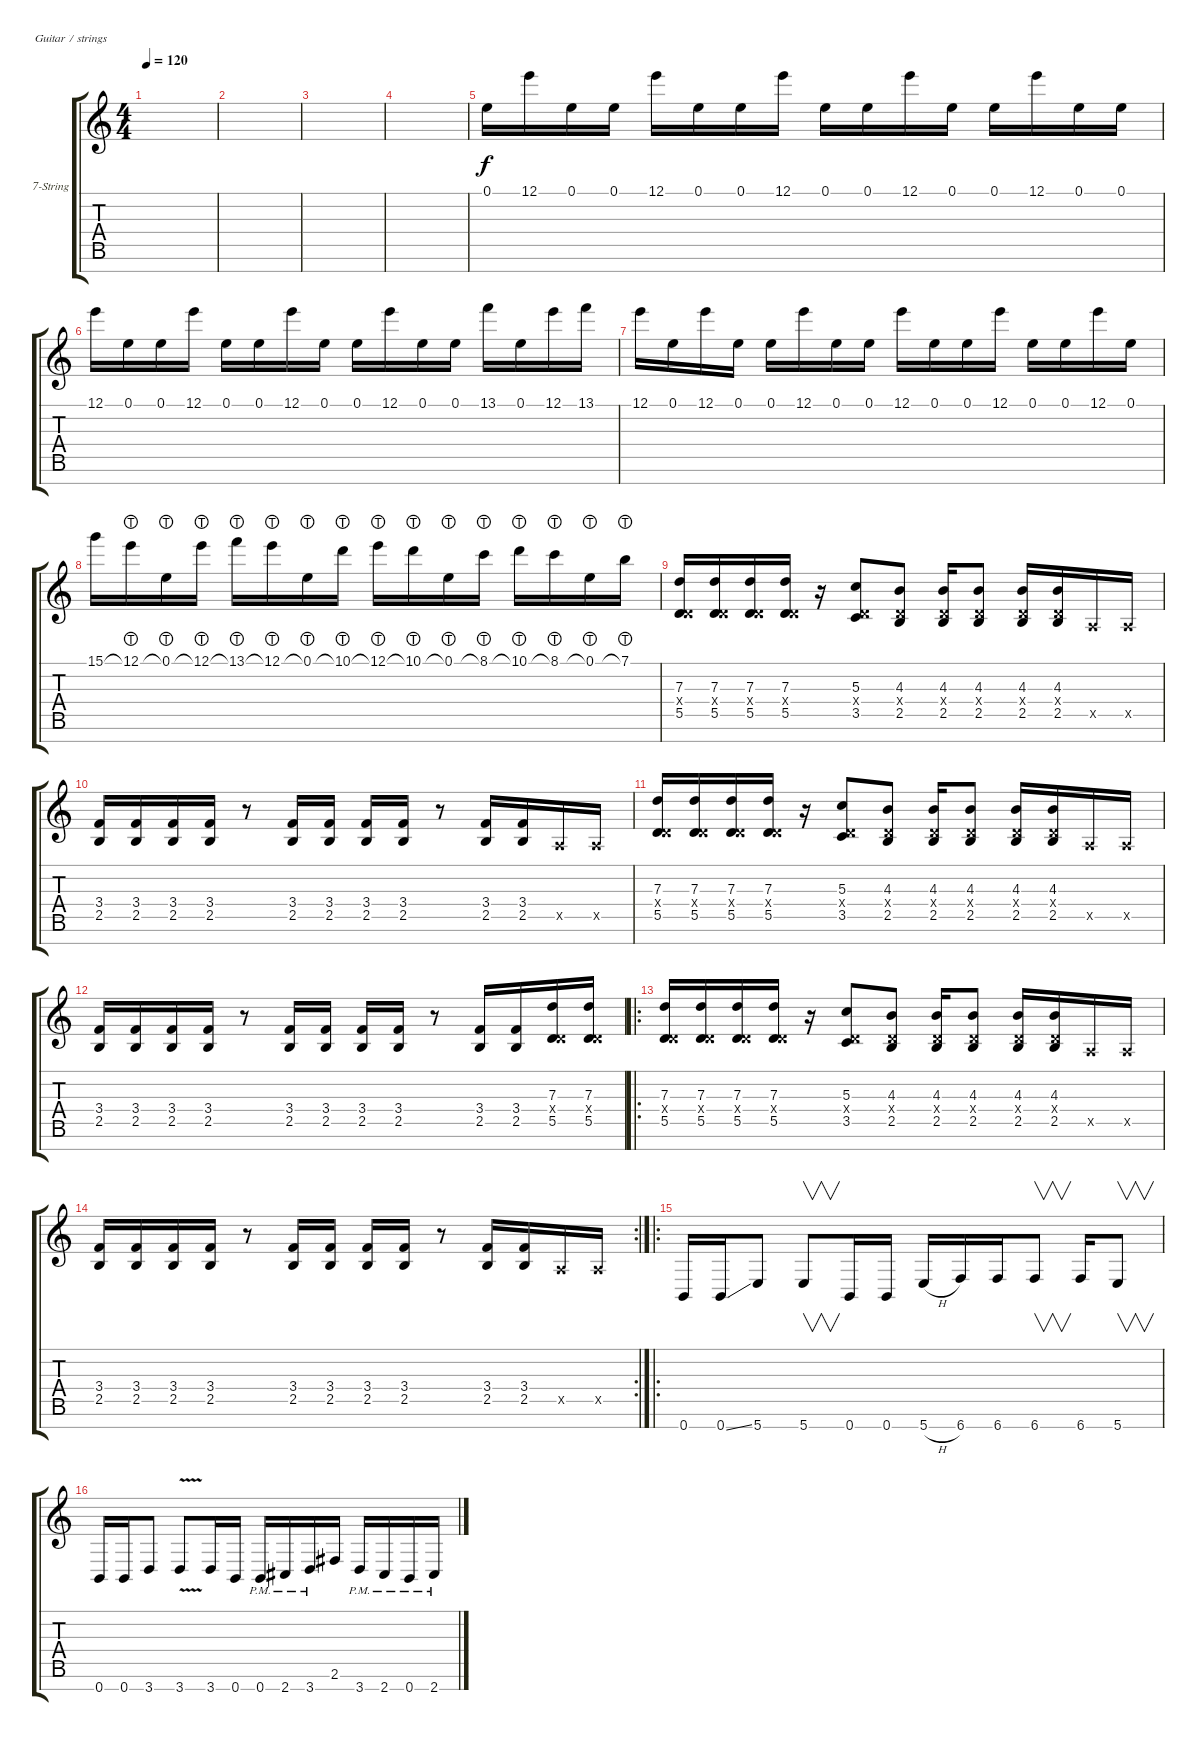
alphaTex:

\bracketExtendMode groupsimilarinstruments
\firstSystemTrackNameOrientation horizontal
\otherSystemsTrackNameOrientation horizontal
\track ("Lead Guitar" "7-String") {instrument distortionguitar}
\staff {score tabs}
\tuning (E4 B3 G3 D3 A2 E2 B1)
\ts (4 4)
\tempo 120
\clef g2
\ks c
|
|
|
|
\scale
0.482321 0.1.16 12.1.16 0.1.16 0.1.16 12.1.16 0.1.16 0.1.16 12.1.16 0.1.16 0.1.16 12.1.16 0.1.16 0.1.16 12.1.16 0.1.16 0.1.16 |
\scale
0.517647 12.1.16 0.1.16 0.1.16 12.1.16 0.1.16 0.1.16 12.1.16 0.1.16 0.1.16 12.1.16 0.1.16 0.1.16 13.1.16 0.1.16 12.1.16 13.1.16 |
\scale
0.477326 12.1.16 0.1.16 12.1.16 0.1.16 0.1.16 12.1.16 0.1.16 0.1.16 12.1.16 0.1.16 0.1.16 12.1.16 0.1.16 0.1.16 12.1.16 0.1.16 |
\scale
0.522719 15.1.16 12.1{lht}.16 0.1{lht}.16 12.1{lht}.16 13.1{lht}.16 12.1{lht}.16 0.1{lht}.16 10.1{lht}.16 12.1{lht}.16 10.1{lht}.16 0.1{lht}.16 8.1{lht}.16 10.1{lht}.16 8.1{lht}.16 0.1{lht}.16 7.1{lht}.16 |
\scale
0.502592 (5.5 0.4{x} 7.3).16 (5.5 0.4{x} 7.3).16 (5.5 0.4{x} 7.3).16 (5.5 0.4{x} 7.3).16 r.16 (3.5 0.4{x} 5.3).8 (2.5 0.4{x} 4.3).8 (2.5 0.4{x} 4.3).16 (2.5 0.4{x} 4.3).8 (2.5 0.4{x} 4.3).16 (2.5 0.4{x} 4.3).16 0.5{x}.16 0.5{x}.16 |
\scale
0.495646 (3.4 2.5).16 (3.4 2.5).16 (3.4 2.5).16 (3.4 2.5).16 r.8 (3.4 2.5).16 (3.4 2.5).16 (3.4 2.5).16 (3.4 2.5).16 r.8 (3.4 2.5).16 (3.4 2.5).16 0.5{x}.16 0.5{x}.16 |
\scale
0.502756 (5.5 0.4{x} 7.3).16 (5.5 0.4{x} 7.3).16 (5.5 0.4{x} 7.3).16 (5.5 0.4{x} 7.3).16 r.16 (3.5 0.4{x} 5.3).8 (2.5 0.4{x} 4.3).8 (2.5 0.4{x} 4.3).16 (2.5 0.4{x} 4.3).8 (2.5 0.4{x} 4.3).16 (2.5 0.4{x} 4.3).16 0.5{x}.16 0.5{x}.16 |
\scale
0.496942 (3.4 2.5).16 (3.4 2.5).16 (3.4 2.5).16 (3.4 2.5).16 r.8 (3.4 2.5).16 (3.4 2.5).16 (3.4 2.5).16 (3.4 2.5).16 r.8 (3.4 2.5).16 (3.4 2.5).16 (5.5 7.3 0.4{x}).16 (5.5 7.3 0.4{x}).16 |
\ro
\scale
0.502777 (5.5 0.4{x} 7.3).16 (5.5 0.4{x} 7.3).16 (5.5 0.4{x} 7.3).16 (5.5 0.4{x} 7.3).16 r.16 (3.5 0.4{x} 5.3).8 (2.5 0.4{x} 4.3).8 (2.5 0.4{x} 4.3).16 (2.5 0.4{x} 4.3).8 (2.5 0.4{x} 4.3).16 (2.5 0.4{x} 4.3).16 0.5{x}.16 0.5{x}.16 |
\rc 2
\scale
0.497248 (3.4 2.5).16 (3.4 2.5).16 (3.4 2.5).16 (3.4 2.5).16 r.8 (3.4 2.5).16 (3.4 2.5).16 (3.4 2.5).16 (3.4 2.5).16 r.8 (3.4 2.5).16 (3.4 2.5).16 0.5{x}.16 0.5{x}.16 |
\ro
\scale
0.500297 0.7.16 0.7{ss}.16 5.7.8 5.7.8{v} 0.7.16 0.7.16 5.7{h}.16 6.7.16 6.7.16 6.7.8{v} 6.7.16 5.7.8{v} |
\scale
0.499002 0.7.16 0.7.16 3.7.8 3.7{v}.8 3.7.16 0.7.16 0.7{pm}.16 2.7{pm}.16 3.7{pm}.16 2.6.16 3.7{pm}.16 2.7{pm}.16 0.7{pm}.16 2.7{pm}.16
